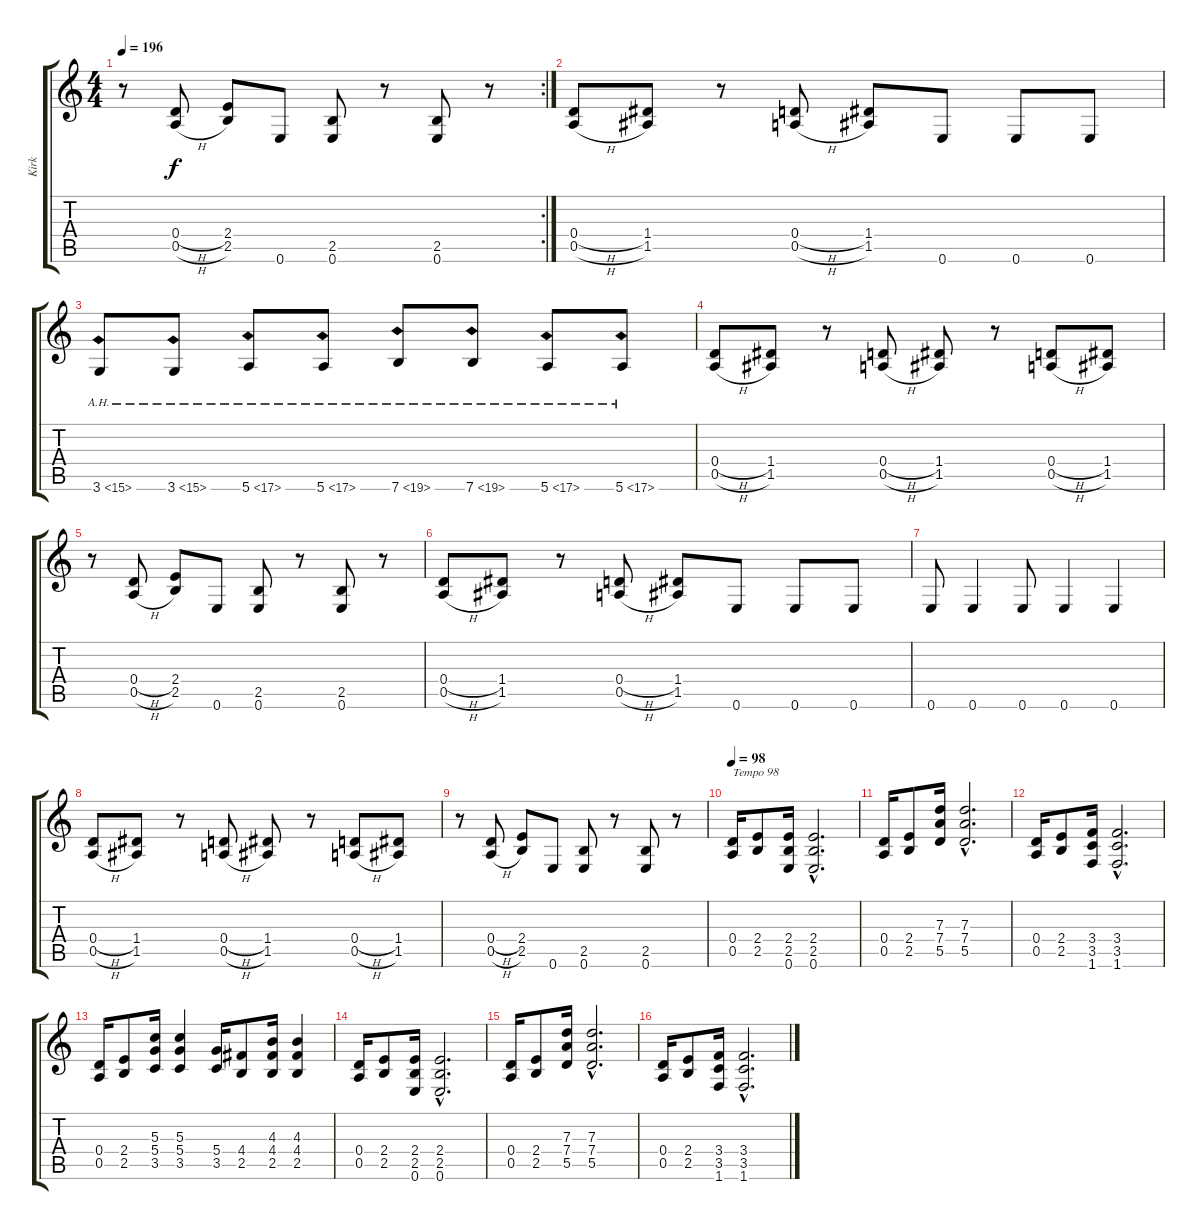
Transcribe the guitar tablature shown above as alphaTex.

\track ("Kirk" "Kirk") {instrument distortionguitar}
\staff {score tabs}
\tuning (E4 B3 G3 D3 A2 E2) {hide}
\rc 2
\ts (4 4)
\tempo 196
\clef g2
\ks c
r.8{dy f} (0.4{h} 0.5{h}).8 (2.4 2.5).8 0.6.8 (2.5 0.6).8 r.8 (2.5 0.6).8 r.8 |
(0.4{h} 0.5{h}).8 (1.4 1.5).8 r.8 (0.4{h} 0.5{h}).8 (1.4 1.5).8 0.6.8 0.6.8 0.6.8 |
3.6{ah 12}.8 3.6{ah 12}.8 5.6{ah 12}.8 5.6{ah 12}.8 7.6{ah 12}.8 7.6{ah 12}.8 5.6{ah 12}.8 5.6{ah 12}.8 |
(0.4{h} 0.5{h}).8 (1.4 1.5).8 r.8 (0.4{h} 0.5{h}).8 (1.4 1.5).8 r.8 (0.4{h} 0.5{h}).8 (1.4 1.5).8 |
r.8 (0.4{h} 0.5{h}).8 (2.4 2.5).8 0.6.8 (2.5 0.6).8 r.8 (2.5 0.6).8 r.8 |
(0.4{h} 0.5{h}).8 (1.4 1.5).8 r.8 (0.4{h} 0.5{h}).8 (1.4 1.5).8 0.6.8 0.6.8 0.6.8 |
0.6.8 0.6.4 0.6.8 0.6.4 0.6.4 |
(0.4{h} 0.5{h}).8 (1.4 1.5).8 r.8 (0.4{h} 0.5{h}).8 (1.4 1.5).8 r.8 (0.4{h} 0.5{h}).8 (1.4 1.5).8 |
r.8 (0.4{h} 0.5{h}).8 (2.4 2.5).8 0.6.8 (2.5 0.6).8 r.8 (2.5 0.6).8 r.8 |
\tempo 98
(0.4 0.5).16{txt "Tempo 98"} (2.4 2.5).8 (2.4 2.5 0.6).16 (2.4{hac} 2.5{hac} 0.6{hac}).2{d} |
(0.4 0.5).16 (2.4 2.5).8 (7.3 7.4 5.5).16 (7.3{hac} 7.4{hac} 5.5{hac}).2{d} |
(0.4 0.5).16 (2.4 2.5).8 (3.4 3.5 1.6).16 (3.4{hac} 3.5{hac} 1.6{hac}).2{d} |
(0.4 0.5).16 (2.4 2.5).8 (5.3 5.4 3.5).16 (5.3 5.4 3.5).4 (5.4 3.5).16 (4.4 2.5).8 (4.3 4.4 2.5).16 (4.3 4.4 2.5).4 |
(0.4 0.5).16 (2.4 2.5).8 (2.4 2.5 0.6).16 (2.4{hac} 2.5{hac} 0.6{hac}).2{d} |
(0.4 0.5).16 (2.4 2.5).8 (7.3 7.4 5.5).16 (7.3{hac} 7.4{hac} 5.5{hac}).2{d} |
(0.4 0.5).16 (2.4 2.5).8 (3.4 3.5 1.6).16 (3.4{hac} 3.5{hac} 1.6{hac}).2{d}
